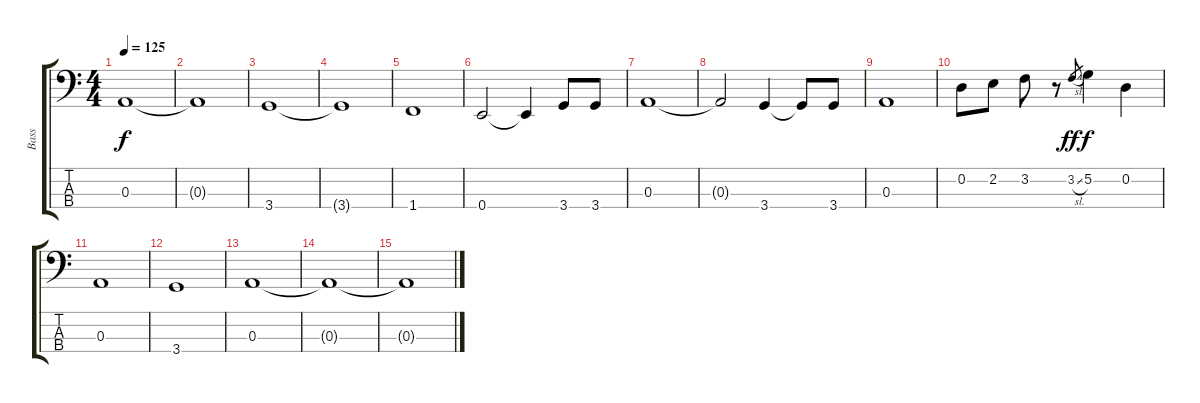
\track ("Bass" "Bass") {instrument electricbasspick}
\staff {score tabs}
\tuning (G2 D2 A1 E1) {hide}
\ts (4 4)
\tempo 125
\clef f4
\ks c
0.3.1{dy f volume 11 instrument distortionguitar} |
0.3{t}.1 |
3.4.1 |
3.4{t}.1 |
1.4.1 |
0.4.2 0.4{t}.4 3.4.8{instrument electricguitarmuted} 3.4.8 |
0.3.1{instrument distortionguitar} |
0.3{t}.2 3.4.4 3.4{t}.8 3.4.8{instrument electricguitarmuted} |
0.3.1{volume 14 instrument distortionguitar} |
0.2.8{instrument distortionguitar} 2.2.8 3.2.8 r.8 3.2{sl}.8{gr dy ff} 5.2.4{dy f} 0.2.4 |
0.3.1{volume 14 instrument distortionguitar} |
3.4.1 |
0.3.1{volume 0} |
0.3{t}.1 |
0.3{t}.1
